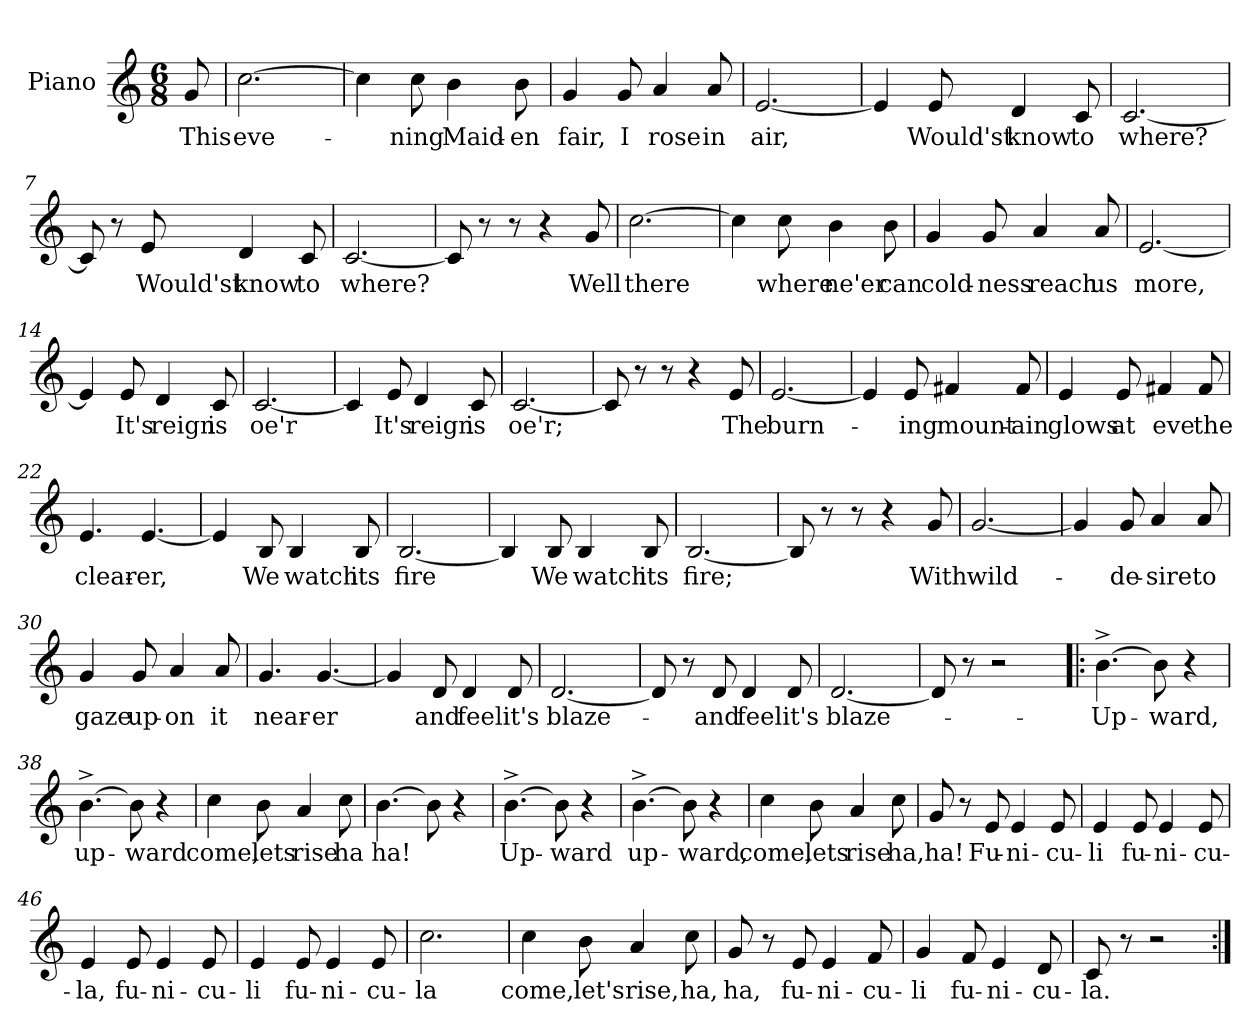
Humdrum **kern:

**kern	**text
*part1	*part1
*staff1	*staff1
*I"Piano	*
*I'Pno.	*
*clefG2	*
*k[]	*
*C:	*
*M6/8	*
=	=
8g/	This
=1	=1
[2.cc\	eve-
=2	=2
4cc\]	.
8cc\	-ning
4b\	Maid-
8b\	-en
=3	=3
4g/	fair,
8g/	I
4a/	rose
8a/	in
=4	=4
[2.e/	air,
!!LO:LB:g=z
=5	=5
4e/]	.
8e/	Would'st
4d/	know
8c/	to
=6	=6
[2.c/	where?
=7	=7
8c/]	.
8r	.
8e/	Would'st
4d/	know
8c/	to
=8	=8
[2.c/	where?
!!LO:LB:g=z
=9	=9
8c/]	.
8r	.
8r	.
4r	.
8g/	Well
=10	=10
[2.cc\	there
=11	=11
4cc\]	.
8cc\	where
4b\	ne'er
8b\	can
=12	=12
4g/	cold-
8g/	-ness
4a/	reach
8a/	us
=13	=13
[2.e/	more,
!!LO:LB:g=z
=14	=14
4e/]	.
8e/	It's
4d/	reign
8c/	is
=15	=15
[2.c/	oe'r
=16	=16
4c/]	.
8e/	It's
4d/	reign
8c/	is
=17	=17
[2.c/	oe'r;
=18	=18
8c/]	.
8r	.
8r	.
4r	.
8e/	The
!!LO:LB:g=z
=19	=19
[2.e/	burn-
=20	=20
4e/]	.
8e/	-ing
4f#X/	mount-
8f#/	-ain
=21	=21
4e/	glows
8e/	at
4f#X/	eve
8f#/	the
=22	=22
4.e/	clear-
[4.e/	-er,
!!LO:LB:g=z
=23	=23
4e/]	.
8B/	We
4B/	watch
8B/	its
=24	=24
[2.B/	fire
=25	=25
4B/]	.
8B/	We
4B/	watch
8B/	its
=26	=26
[2.B/	fire;
=27	=27
8B/]	.
8r	.
8r	.
4r	.
8g/	With
!!LO:PB:g=z
=28	=28
[2.g/	wild-
=29	=29
4g/]	.
8g/	de-
4a/	-sire
8a/	to
=30	=30
4g/	gaze
8g/	up-
4a/	-on
8a/	it
=31	=31
4.g/	near-
[4.g/	-er
!!LO:LB:g=z
=32	=32
4g/]	.
8d/	and
4d/	feel
8d/	it's
=33	=33
[2.d/	blaze-
=34	=34
8d/]	.
8r	.
8d/	and
4d/	feel
8d/	it's
=35	=35
[2.d/	blaze-
=36	=36
8d/]	.
8r	.
2r	.
!!LO:LB:g=z
=37!|:	=37!|:
[4.b^\	Up-
8b\]	-ward,
4r	.
=38	=38
[4.b^\	up-
8b\]	-ward
4r	.
=39	=39
4cc\	come,
8b\	lets
4a/	rise
8cc\	ha
=40	=40
[4.b\	ha!
8b\]	.
4r	.
!!LO:LB:g=z
=41	=41
[4.b^\	Up-
8b\]	-ward
4r	.
=42	=42
[4.b^\	up-
8b\]	-ward,
4r	.
=43	=43
4cc\	come,
8b\	lets
4a/	rise
8cc\	ha,
=44	=44
8g/	ha!
8r	.
8e/	Fu-
4e/	-ni-
8e/	-cu-
!!LO:LB:g=z
=45	=45
4e/	-li
8e/	fu-
4e/	-ni-
8e/	-cu-
=46	=46
4e/	-la,
8e/	fu-
4e/	-ni-
8e/	-cu-
=47	=47
4e/	-li
8e/	fu-
4e/	-ni-
8e/	-cu-
=48	=48
2.cc\	-la
!!LO:LB:g=z
=49	=49
4cc\	come,
8b\	let's
4a/	rise,
8cc\	ha,
=50	=50
8g/	ha,
8r	.
8e/	fu-
4e/	-ni-
8f/	-cu-
=51	=51
4g/	-li
8f/	fu-
4e/	-ni-
8d/	-cu-
=52	=52
8c/	-la.
8r	.
2r	.
=:|!	=:|!
*-	*-
